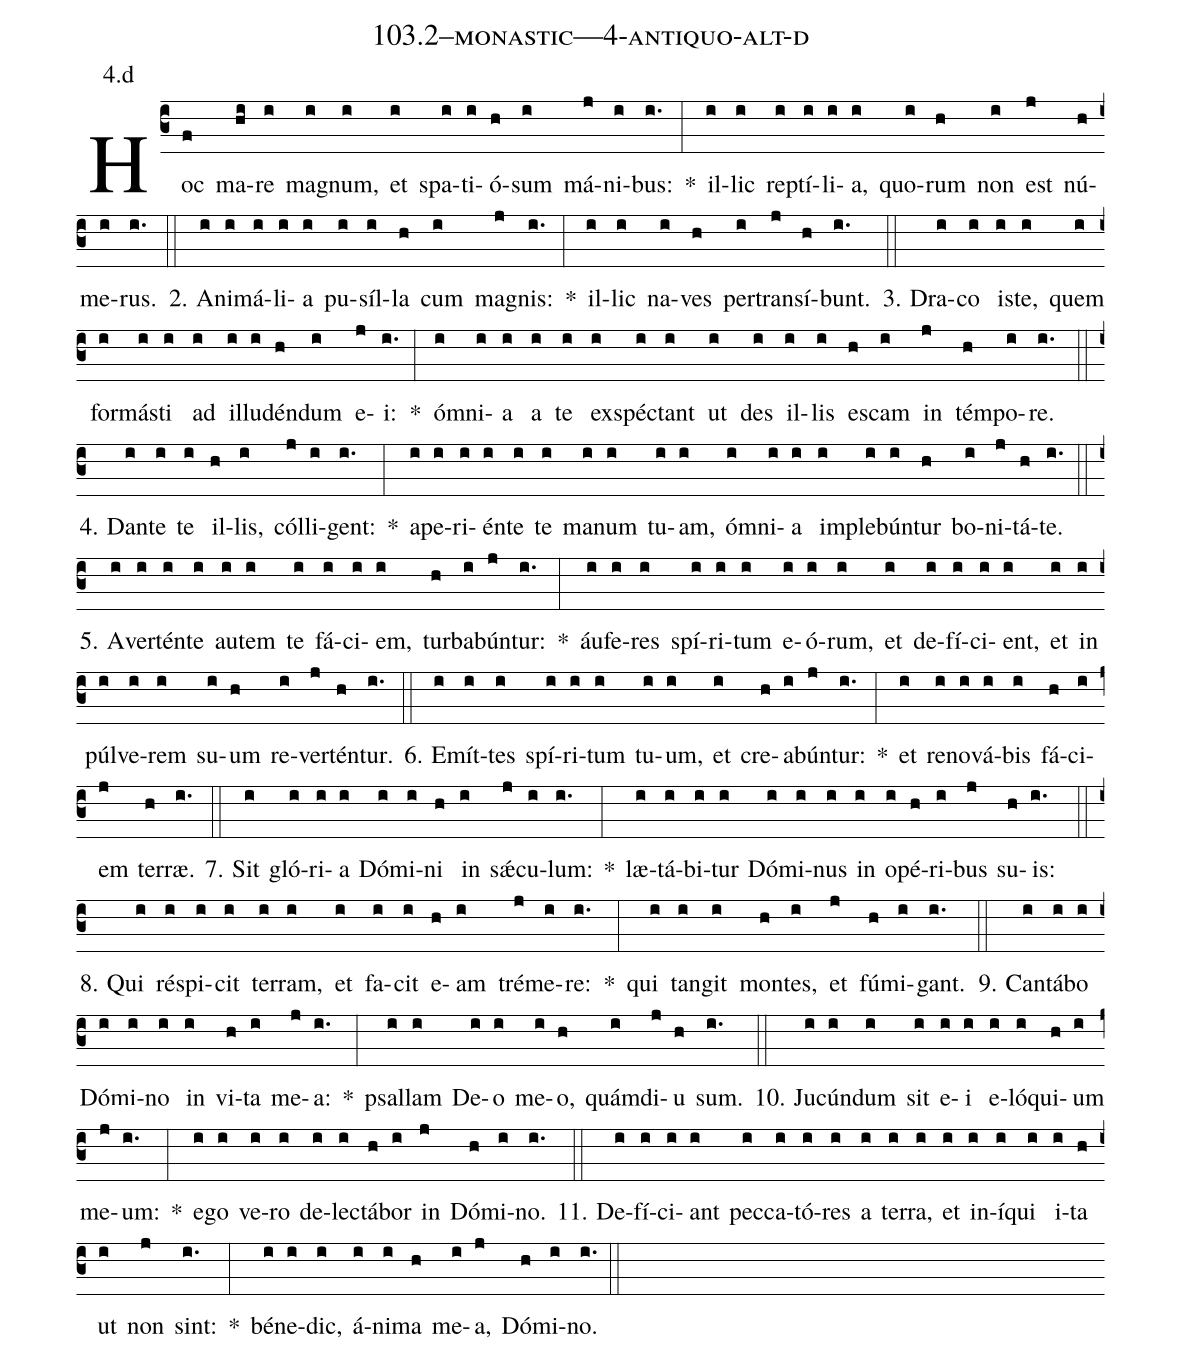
name: 103.2--monastic---4-antiquo-alt-d;
annotation: 4.d;
%%
(c3)Hoc(f) ma(hi)re(i) ma(i)gnum,(i) et(i) spa(i)ti(i)ó(h)sum(i) má(j)ni(i)bus:(i.) *(:) il(i)lic(i) rep(i)tí(i)li(i)a,(i) quo(i)rum(h) non(i) est(j) nú(h)me(i)rus.(i.) (::)
2. A(i)ni(i)má(i)li(i)a(i) pu(i)síl(i)la(h) cum(i) ma(j)gnis:(i.) *(:) il(i)lic(i) na(i)ves(h) per(i)trans(j)í(h)bunt.(i.) (::)
3. Dra(i)co(i) is(i)te,(i) quem(i) for(i)más(i)ti(i) ad(i) il(i)lu(i)dén(h)dum(i) e(j)i:(i.) *(:) óm(i)ni(i)a(i) a(i) te(i) ex(i)spéc(i)tant(i) ut(i) des(i) il(i)lis(i) es(h)cam(i) in(j) tém(h)po(i)re.(i.) (::)
4. Dan(i)te(i) te(i) il(h)lis,(i) cól(j)li(i)gent:(i.) *(:) a(i)pe(i)ri(i)én(i)te(i) te(i) ma(i)num(i) tu(i)am,(i) óm(i)ni(i)a(i) im(i)ple(i)bún(i)tur(h) bo(i)ni(j)tá(h)te.(i.) (::)
5. A(i)ver(i)tén(i)te(i) au(i)tem(i) te(i) fá(i)ci(i)em,(i) tur(h)ba(i)bún(j)tur:(i.) *(:) áu(i)fe(i)res(i) spí(i)ri(i)tum(i) e(i)ó(i)rum,(i) et(i) de(i)fí(i)ci(i)ent,(i) et(i) in(i) púl(i)ve(i)rem(i) su(i)um(h) re(i)ver(j)tén(h)tur.(i.) (::)
6. E(i)mít(i)tes(i) spí(i)ri(i)tum(i) tu(i)um,(i) et(i) cre(h)a(i)bún(j)tur:(i.) *(:) et(i) re(i)no(i)vá(i)bis(i) fá(h)ci(i)em(j) ter(h)ræ.(i.) (::)
7. Sit(i) gló(i)ri(i)a(i) Dó(i)mi(i)ni(h) in(i) sǽ(j)cu(i)lum:(i.) *(:) læ(i)tá(i)bi(i)tur(i) Dó(i)mi(i)nus(i) in(i) o(i)pé(h)ri(i)bus(j) su(h)is:(i.) (::)
8. Qui(i) ré(i)spi(i)cit(i) ter(i)ram,(i) et(i) fa(i)cit(i) e(h)am(i) tré(j)me(i)re:(i.) *(:) qui(i) tan(i)git(i) mon(h)tes,(i) et(j) fú(h)mi(i)gant.(i.) (::)
9. Can(i)tá(i)bo(i) Dó(i)mi(i)no(i) in(i) vi(h)ta(i) me(j)a:(i.) *(:) psal(i)lam(i) De(i)o(i) me(i)o,(h) quám(i)di(j)u(h) sum.(i.) (::)
10. Ju(i)cún(i)dum(i) sit(i) e(i)i(i) e(i)ló(i)qui(h)um(i) me(j)um:(i.) *(:) e(i)go(i) ve(i)ro(i) de(i)lec(i)tá(h)bor(i) in(j) Dó(h)mi(i)no.(i.) (::)
11. De(i)fí(i)ci(i)ant(i) pec(i)ca(i)tó(i)res(i) a(i) ter(i)ra,(i) et(i) in(i)í(i)qui(i) i(i)ta(h) ut(i) non(j) sint:(i.) *(:) bé(i)ne(i)dic,(i) á(i)ni(i)ma(h) me(i)a,(j) Dó(h)mi(i)no.(i.) (::)
